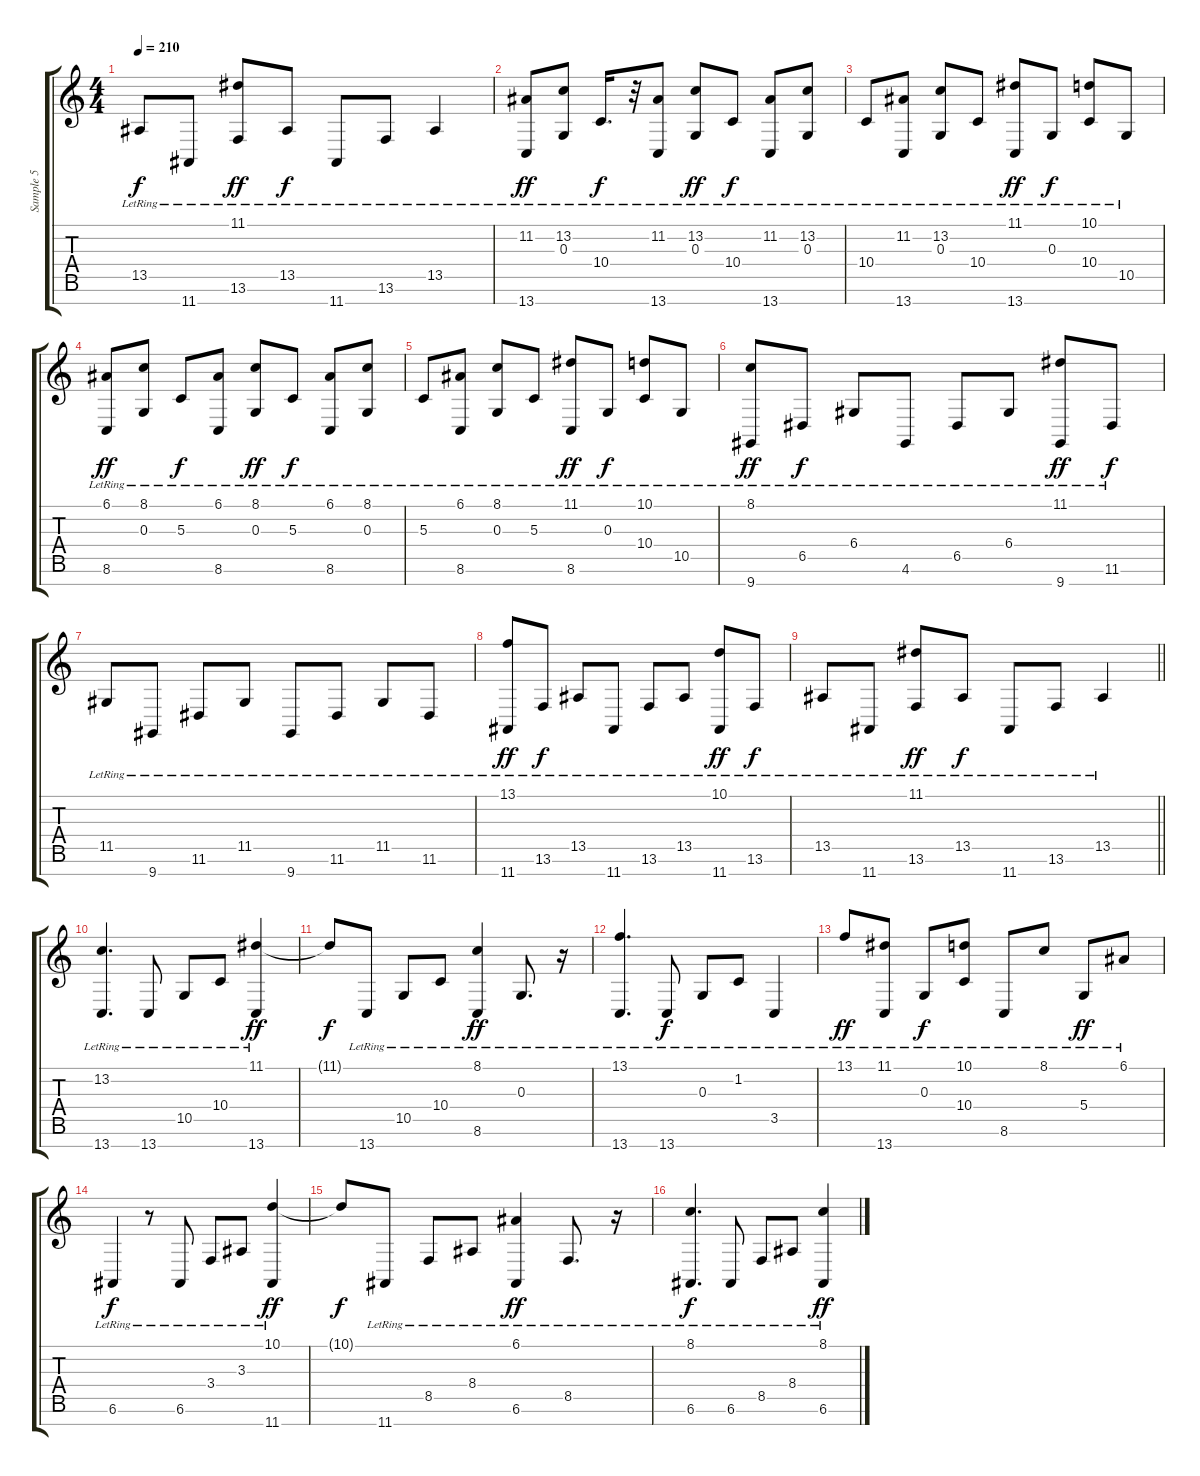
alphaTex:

\track ("Sample 5" "Sample 5") {instrument electricgrandpiano}
\staff {score tabs}
\tuning (E4 B3 G3 D3 A2 E2 B1) {hide}
\ts (4 4)
\tempo 210
\clef g2
\ks c
13.5{lr}.8{dy f} 11.7{lr}.8 (11.1{lr} 13.6{lr}).8{dy ff} 13.5{lr}.8{dy f} 11.7{lr}.8 13.6{lr}.8 13.5{lr}.4 |
(11.2{lr} 13.7{lr}).8{dy ff} (13.2{lr} 0.3{lr}).8 10.4{lr}.16{d dy f} r.32 (11.2{lr} 13.7{lr}).8 (13.2{lr} 0.3{lr}).8{dy ff} 10.4{lr}.8{dy f} (11.2{lr} 13.7{lr}).8 (13.2{lr} 0.3{lr}).8 |
10.4{lr}.8 (11.2{lr} 13.7{lr}).8 (13.2{lr} 0.3{lr}).8 10.4{lr}.8 (11.1{lr} 13.7{lr}).8{dy ff} 0.3{lr}.8{dy f} (10.1{lr} 10.4{lr}).8 10.5{lr}.8 |
(6.1{lr} 8.6{lr}).8{dy ff} (8.1{lr} 0.3{lr}).8 5.3{lr}.8{dy f} (6.1{lr} 8.6{lr}).8 (8.1{lr} 0.3{lr}).8{dy ff} 5.3{lr}.8{dy f} (6.1{lr} 8.6{lr}).8 (8.1{lr} 0.3{lr}).8 |
5.3{lr}.8 (6.1{lr} 8.6{lr}).8 (8.1{lr} 0.3{lr}).8 5.3{lr}.8 (11.1{lr} 8.6{lr}).8{dy ff} 0.3{lr}.8{dy f} (10.1{lr} 10.4{lr}).8 10.5{lr}.8 |
(8.1{lr} 9.7{lr}).8{dy ff} 6.5{lr}.8{dy f} 6.4{lr}.8 4.6{lr}.8 6.5{lr}.8 6.4{lr}.8 (11.1{lr} 9.7{lr}).8{dy ff} 11.6{lr}.8{dy f} |
11.5{lr}.8 9.7{lr}.8 11.6{lr}.8 11.5{lr}.8 9.7{lr}.8 11.6{lr}.8 11.5{lr}.8 11.6{lr}.8 |
(13.1{lr} 11.7{lr}).8{dy ff} 13.6{lr}.8{dy f} 13.5{lr}.8 11.7{lr}.8 13.6{lr}.8 13.5{lr}.8 (10.1{lr} 11.7{lr}).8{dy ff} 13.6{lr}.8{dy f} |
\barLineRight lightlight
13.5{lr}.8 11.7{lr}.8 (11.1{lr} 13.6{lr}).8{dy ff} 13.5{lr}.8{dy f} 11.7{lr}.8 13.6{lr}.8 13.5{lr}.4 |
\section ("" " ")
(13.2{lr} 13.7{lr}).4{d} 13.7{lr}.8 10.5{lr}.8 10.4{lr}.8 (11.1{lr} 13.7{lr}).4{dy ff} |
11.1{t}.8{dy f} 13.7{lr}.8 10.5{lr}.8 10.4{lr}.8 (8.1{lr} 8.6{lr}).4{dy ff} 0.3{lr}.8{d} r.16 |
(13.1{lr} 13.7{lr}).4{d} 13.7{lr}.8{dy f} 0.3{lr}.8 1.2{lr}.8 3.5{lr}.4 |
13.1{lr}.8{dy ff} (11.1{lr} 13.7{lr}).8 0.3{lr}.8{dy f} (10.1{lr} 10.4{lr}).8 8.6{lr}.8 8.1{lr}.8 5.4{lr}.8{dy ff} 6.1{lr}.8 |
6.6{lr}.4{dy f} r.8 6.6{lr}.8 3.4{lr}.8 3.3{lr}.8 (10.1{lr} 11.7{lr}).4{dy ff} |
10.1{t}.8{dy f} 11.7{lr}.8 8.5{lr}.8 8.4{lr}.8 (6.1{lr} 6.6{lr}).4{dy ff} 8.5{lr}.8{d} r.16 |
(8.1{lr} 6.6{lr}).4{d dy f} 6.6{lr}.8 8.5{lr}.8 8.4{lr}.8 (8.1{lr} 6.6{lr}).4{dy ff}
